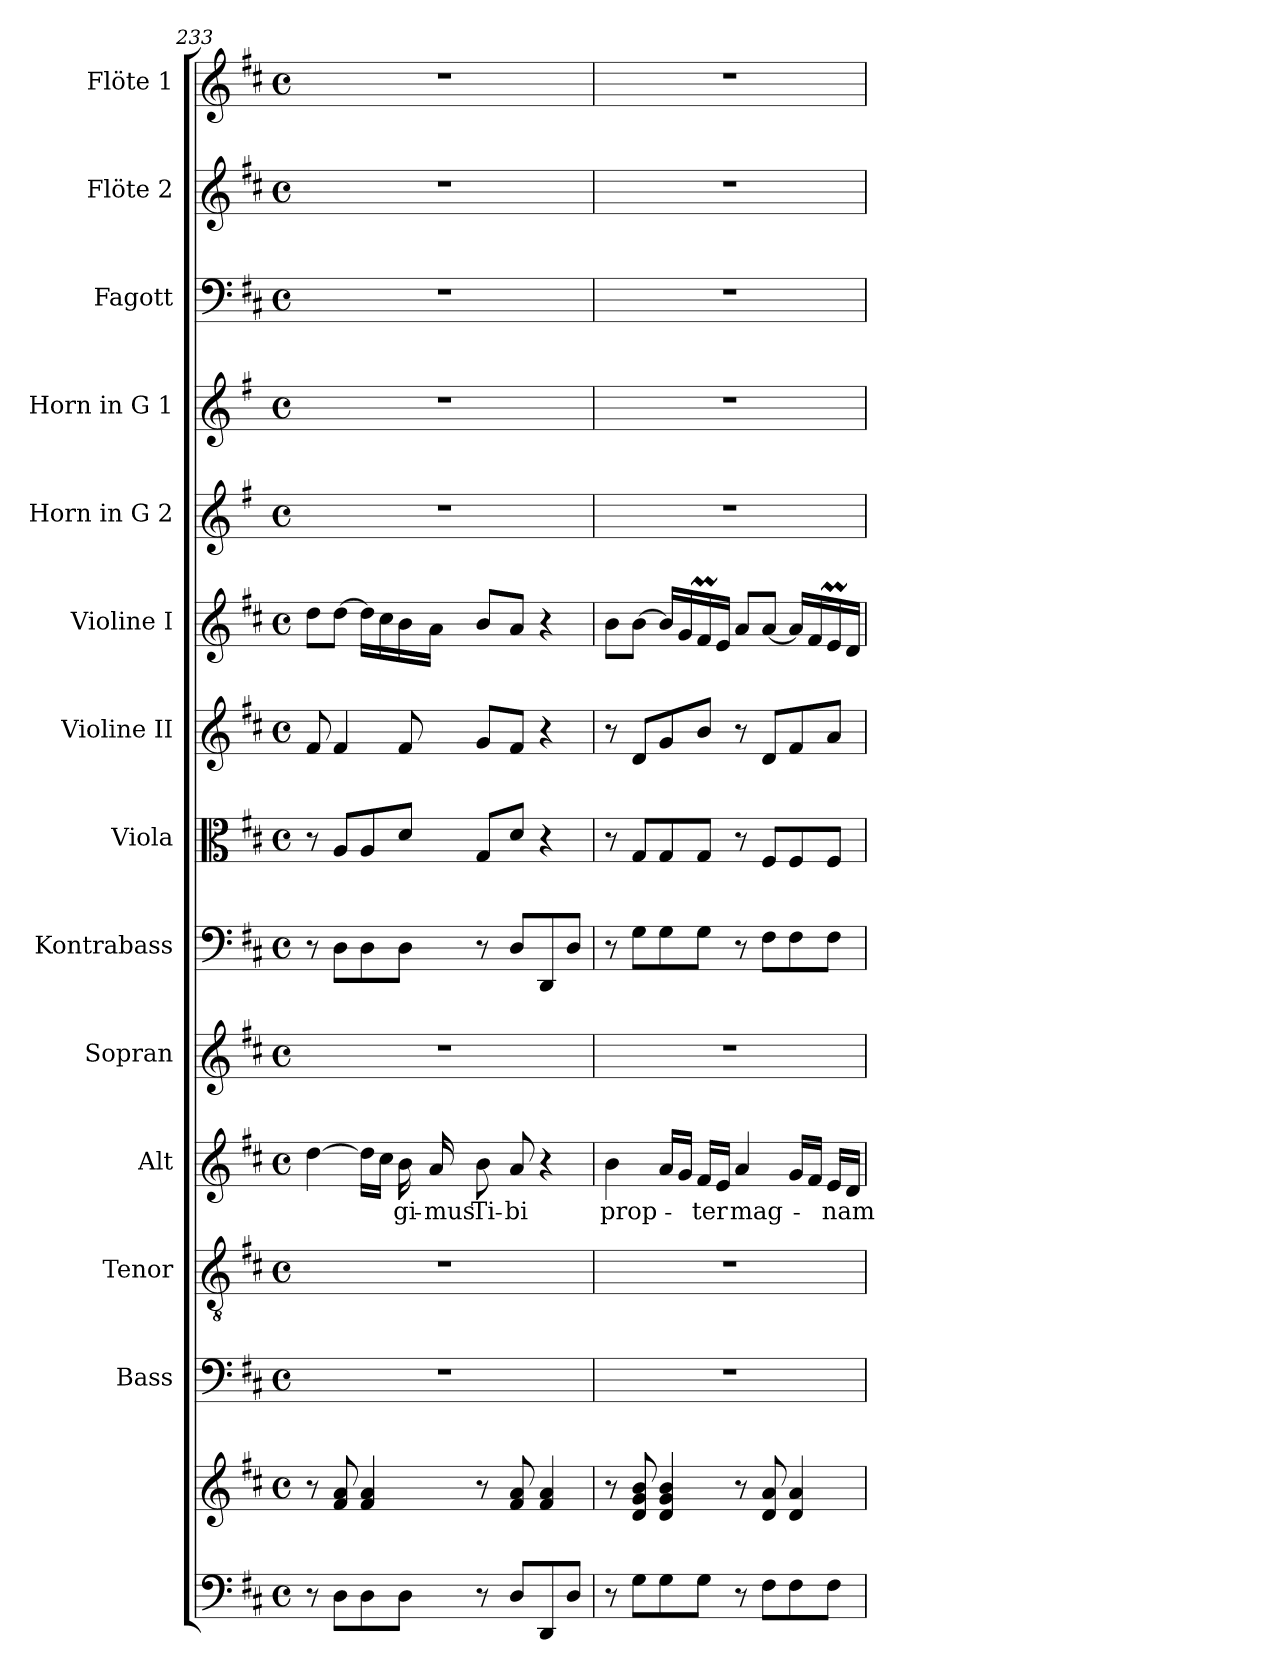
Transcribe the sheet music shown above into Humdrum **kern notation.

**kern	**kern	**kern	**kern	**kern	**text	**kern	**kern	**kern	**kern	**kern	**kern	**kern	**kern	**kern	**kern
*part14	*part14	*part13	*part12	*part11	*part11	*part10	*part9	*part8	*part7	*part6	*part5	*part4	*part3	*part2	*part1
*staff15	*staff14	*staff13	*staff12	*staff11	*staff11	*staff10	*staff9	*staff8	*staff7	*staff6	*staff5	*staff4	*staff3	*staff2	*staff1
*	*	*I"Bass	*I"Tenor	*I"Alt	*	*I"Sopran	*I"Kontrabass	*I"Viola	*I"Violine II	*I"Violine I	*I"Horn in G 2	*I"Horn in G 1	*I"Fagott	*I"Flöte 2	*I"Flöte 1
*	*	*I'B.	*I'T.	*I'A.	*	*I'S.	*I'Kb.	*I'Vla.	*I'Vl. II	*I'Vl. I	*	*	*I'Fg.	*I'Fl. 2	*I'Fl. 1
*clefF4	*clefG2	*clefF4	*clefGv2	*clefG2	*	*clefG2	*clefF4	*clefC3	*clefG2	*clefG2	*clefG2	*clefG2	*clefF4	*clefG2	*clefG2
*	*	*	*	*	*	*	*ITrd7c12	*	*	*	*ITrd3c5	*ITrd3c5	*	*	*
*k[f#c#]	*k[f#c#]	*k[f#c#]	*k[f#c#]	*k[f#c#]	*	*k[f#c#]	*k[f#c#]	*k[f#c#]	*k[f#c#]	*k[f#c#]	*k[f#c#]	*k[f#c#]	*k[f#c#]	*k[f#c#]	*k[f#c#]
*D:	*D:	*D:	*D:	*D:	*	*D:	*D:	*D:	*D:	*D:	*D:	*D:	*D:	*D:	*D:
*M4/4	*M4/4	*M4/4	*M4/4	*M4/4	*	*M4/4	*M4/4	*M4/4	*M4/4	*M4/4	*M4/4	*M4/4	*M4/4	*M4/4	*M4/4
*met(c)	*met(c)	*met(c)	*met(c)	*met(c)	*	*met(c)	*met(c)	*met(c)	*met(c)	*met(c)	*met(c)	*met(c)	*met(c)	*met(c)	*met(c)
=233	=233	=233	=233	=233	=233	=233	=233	=233	=233	=233	=233	=233	=233	=233	=233
8r	8r	1r	1r	[4dd\	.	1r	8r	8r	8f#/	8dd\L	1r	1r	1r	1r	1r
8D\L	8f#/ 8a/	.	.	.	.	.	8DD\L	8A/L	4f#/	[8dd\J	.	.	.	.	.
8D\	4f#/ 4a/	.	.	16dd\LL]	.	.	8DD\	8A/	.	16dd\LL]	.	.	.	.	.
.	.	.	.	16cc#\JJ	.	.	.	.	.	16cc#\	.	.	.	.	.
!	!	!	!	!	!LO:LY:b	!	!	!	!	!	!	!	!	!	!
8D\J	.	.	.	16b\	-gi-	.	8DD\J	8d/J	8f#/	16b\	.	.	.	.	.
!	!	!	!	!	!LO:LY:b	!	!	!	!	!	!	!	!	!	!
.	.	.	.	16a/	-mus	.	.	.	.	16a\JJ	.	.	.	.	.
!	!	!	!	!	!LO:LY:b	!	!	!	!	!	!	!	!	!	!
8r	8r	.	.	8b\	Ti-	.	8r	8G/L	8g/L	8b/L	.	.	.	.	.
!	!	!	!	!	!LO:LY:b	!	!	!	!	!	!	!	!	!	!
8D/L	8f#/ 8a/	.	.	8a/	-bi	.	8DD/L	8d/J	8f#/J	8a/J	.	.	.	.	.
8DD/	4f#/ 4a/	.	.	4r	.	.	8DDD/	4r	4r	4r	.	.	.	.	.
8D/J	.	.	.	.	.	.	8DD/J	.	.	.	.	.	.	.	.
=234	=234	=234	=234	=234	=234	=234	=234	=234	=234	=234	=234	=234	=234	=234	=234
!	!	!	!	!	!LO:LY:b	!	!	!	!	!	!	!	!	!	!
8r	8r	1r	1r	4b\	prop-	1r	8r	8r	8r	8b\L	1r	1r	1r	1r	1r
8G\L	8d/ 8g/ 8b/	.	.	.	.	.	8GG\L	8G/L	8d/L	[8b\J	.	.	.	.	.
8G\	4d/ 4g/ 4b/	.	.	16a/LL	.	.	8GG\	8G/	8g/	16b/LL]	.	.	.	.	.
.	.	.	.	16g/JJ	.	.	.	.	.	16g/	.	.	.	.	.
!	!	!	!	!	!LO:LY:b	!	!	!	!	!	!	!	!	!	!
8G\J	.	.	.	16f#/LL	-ter	.	8GG\J	8G/J	8b/J	16f#m/	.	.	.	.	.
.	.	.	.	16e/JJ	.	.	.	.	.	16e/JJ	.	.	.	.	.
!	!	!	!	!	!LO:LY:b	!	!	!	!	!	!	!	!	!	!
8r	8r	.	.	4a/	mag-	.	8r	8r	8r	8a/L	.	.	.	.	.
8F#\L	8d/ 8a/	.	.	.	.	.	8FF#\L	8F#/L	8d/L	[8a/J	.	.	.	.	.
8F#\	4d/ 4a/	.	.	16g/LL	.	.	8FF#\	8F#/	8f#/	16a/LL]	.	.	.	.	.
.	.	.	.	16f#/JJ	.	.	.	.	.	16f#/	.	.	.	.	.
!	!	!	!	!	!LO:LY:b	!	!	!	!	!	!	!	!	!	!
8F#\J	.	.	.	16e/LL	-nam	.	8FF#\J	8F#/J	8a/J	16eM/	.	.	.	.	.
.	.	.	.	16d/JJ	.	.	.	.	.	16d/JJ	.	.	.	.	.
=	=	=	=	=	=	=	=	=	=	=	=	=	=	=	=
*-	*-	*-	*-	*-	*-	*-	*-	*-	*-	*-	*-	*-	*-	*-	*-
